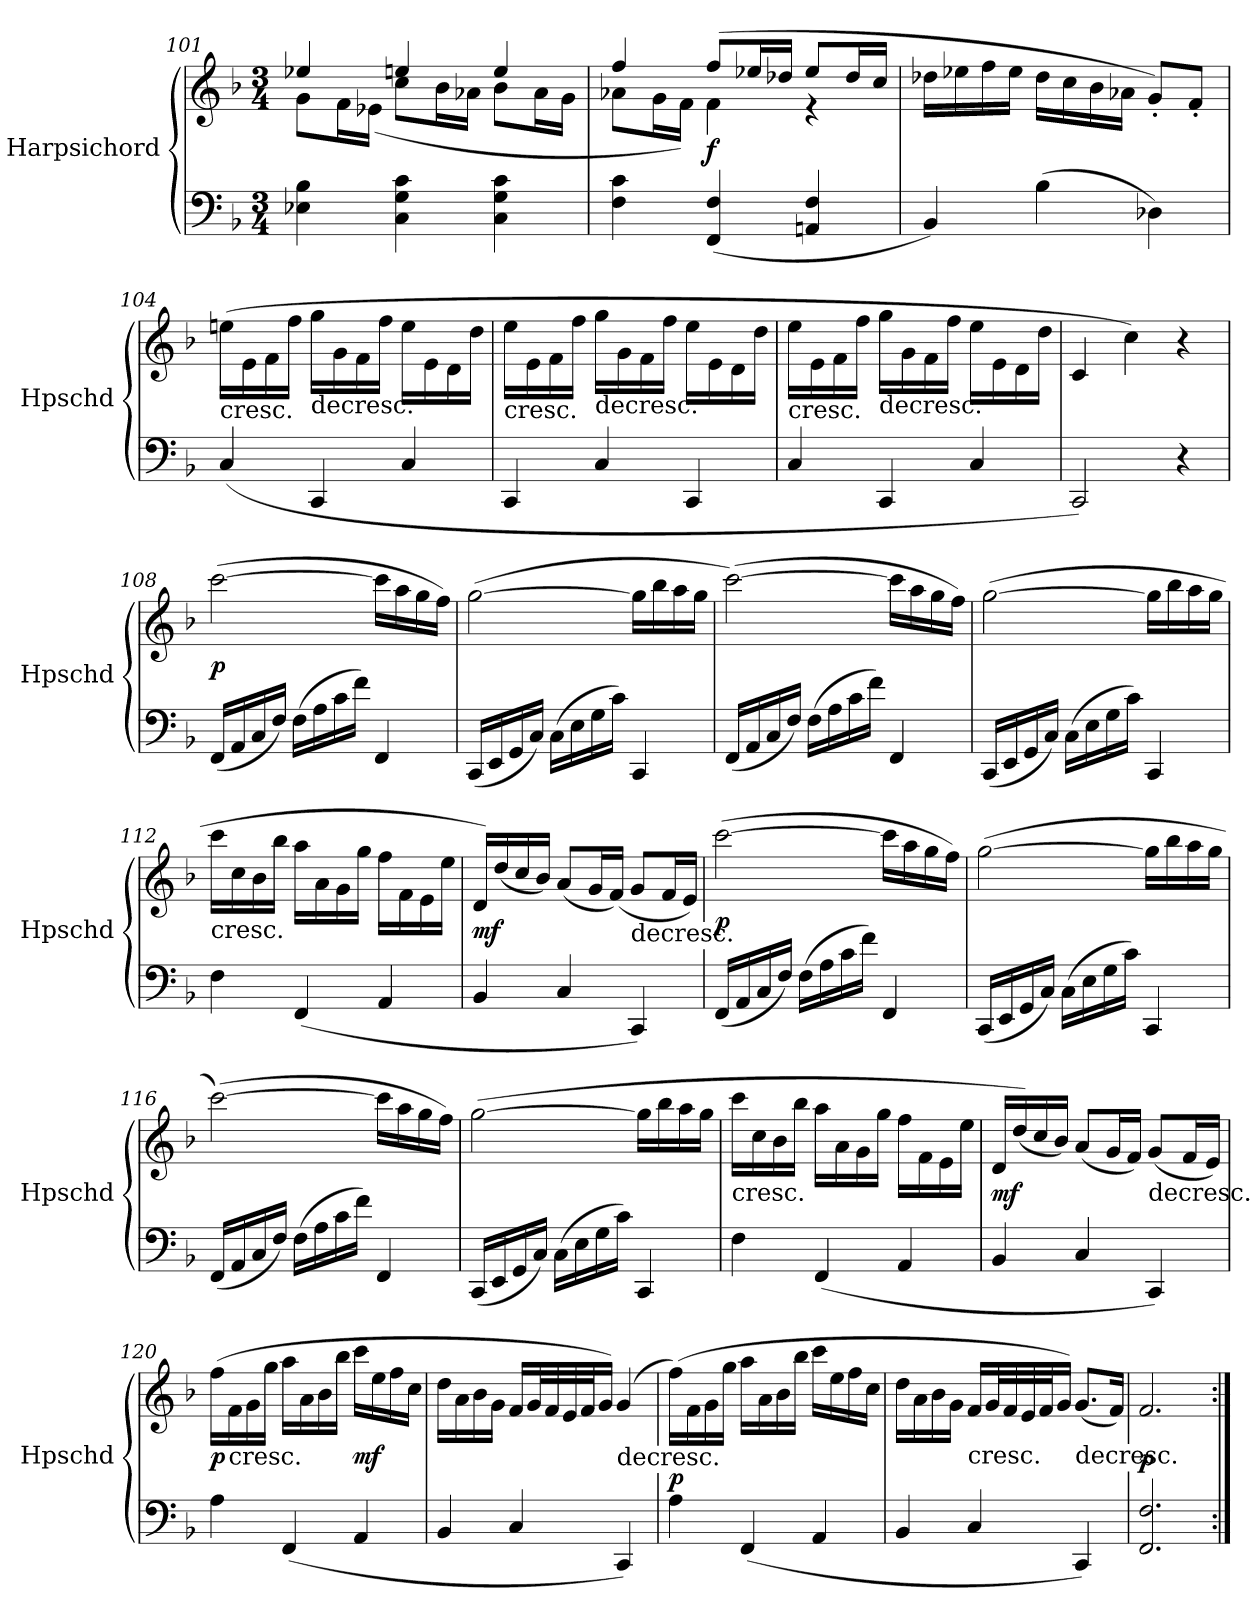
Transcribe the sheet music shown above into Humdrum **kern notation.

**kern	**kern	**dynam
*part1	*part1	*part1
*staff2	*staff1	*staff1/2
*I"Harpsichord	*	*
*I'Hpschd	*	*
*clefF4	*clefG2	*
*k[b-]	*k[b-]	*
*M3/4	*M3/4	*
=101	=101	=101
*	*^	*
4E-X\ 4B-\	4ee-X/	8g\L	.
.	.	16f\L	.
.	.	(16e-X\JJ	.
4C\ 4G\ 4c\	4een/	8cc\L	.
.	.	16b-\L	.
.	.	16a-X\JJ	.
4C\ 4G\ 4c\	4ee/	8b-\L	.
.	.	16a-\L	.
.	.	16g\JJ	.
=102	=102	=102	=102
4F\ 4c\	4ff/	8a-X\L	.
.	.	16g\L	.
.	.	16f\JJ)	.
(4FF/ 4F/	(8ff/L	4f\	f
.	16ee-X/L	.	.
.	16dd-X/JJ	.	.
4AAn/ 4F/	8ee-/L	4r	.
.	16dd-/L	.	.
.	16cc/JJ	.	.
*	*v	*v	*
=103	=103	=103
4BB-/)	16dd-X\LL	.
.	16ee-X\	.
.	16ff\	.
.	16ee-\JJ	.
(4B-\	16dd-\LL	.
.	16cc\	.
.	16b-\	.
.	16a-X\JJ	.
4D-X\)	8g'/L)	.
.	8f'/J	.
=104	=104	=104
!	!LO:TX:c:t=cresc.	!
(4C/	(16een\LL	.
.	16e\	.
.	16f\	.
.	16ff\JJ	.
!	!LO:TX:c:t=decresc.	!
4CC/	16gg\LL	.
.	16g\	.
.	16f\	.
.	16ff\JJ	.
4C/	16ee\LL	.
.	16e\	.
.	16d\	.
.	16dd\JJ	.
=105	=105	=105
!	!LO:TX:c:t=cresc.	!
4CC/	16ee\LL	.
.	16e\	.
.	16f\	.
.	16ff\JJ	.
!	!LO:TX:c:t=decresc.	!
4C/	16gg\LL	.
.	16g\	.
.	16f\	.
.	16ff\JJ	.
4CC/	16ee\LL	.
.	16e\	.
.	16d\	.
.	16dd\JJ	.
=106	=106	=106
!	!LO:TX:c:t=cresc.	!
4C/	16ee\LL	.
.	16e\	.
.	16f\	.
.	16ff\JJ	.
!	!LO:TX:c:t=decresc.	!
4CC/	16gg\LL	.
.	16g\	.
.	16f\	.
.	16ff\JJ	.
4C/	16ee\LL	.
.	16e\	.
.	16d\	.
.	16dd\JJ	.
=107	=107	=107
2CC/)	4c/	.
.	4cc\)	.
4r	4r	.
=108	=108	=108
(16FF/LL	([2ccc\	p
16AA/	.	.
16C/	.	.
16F/JJ)	.	.
(16F\LL	.	.
16A\	.	.
16c\	.	.
16f\JJ)	.	.
4FF/	16ccc\LL]	.
.	16aa\	.
.	16gg\	.
.	16ff\JJ)	.
=109	=109	=109
(16CC/LL	([2gg\	.
16EE/	.	.
16GG/	.	.
16C/JJ)	.	.
(16C\LL	.	.
16E\	.	.
16G\	.	.
16c\JJ)	.	.
4CC/	16gg\LL]	.
.	16bb-\	.
.	16aa\	.
.	16gg\JJ	.
=110	=110	=110
(16FF/LL	([2ccc\)	.
16AA/	.	.
16C/	.	.
16F/JJ)	.	.
(16F\LL	.	.
16A\	.	.
16c\	.	.
16f\JJ)	.	.
4FF/	16ccc\LL]	.
.	16aa\	.
.	16gg\	.
.	16ff\JJ)	.
=111	=111	=111
(16CC/LL	([2gg\	.
16EE/	.	.
16GG/	.	.
16C/JJ)	.	.
(16C\LL	.	.
16E\	.	.
16G\	.	.
16c\JJ)	.	.
4CC/	16gg\LL]	.
.	16bb-\	.
.	16aa\	.
.	16gg\JJ	.
=112	=112	=112
!	!LO:TX:c:t=cresc.	!
4F\	16ccc\LL	.
.	16cc\	.
.	16b-\	.
.	16bb-\JJ	.
(4FF/	16aa\LL	.
.	16a\	.
.	16g\	.
.	16gg\JJ	.
4AA/	16ff\LL	.
.	16f\	.
.	16e\	.
.	16ee\JJ	.
=113	=113	=113
4BB-/	16d/LL)	mf
.	(16dd/	.
.	16cc/	.
.	16b-/JJ)	.
4C/	(8a/L	.
.	16g/L	.
.	(16f/JJ)	.
!	!LO:TX:c:t=decresc.	!
4CC/)	8g/L	.
.	16f/L	.
.	16e/JJ)	.
=114	=114	=114
(16FF/LL	([2ccc\	p
16AA/	.	.
16C/	.	.
16F/JJ)	.	.
(16F\LL	.	.
16A\	.	.
16c\	.	.
16f\JJ)	.	.
4FF/	16ccc\LL]	.
.	16aa\	.
.	16gg\	.
.	16ff\JJ)	.
=115	=115	=115
(16CC/LL	([2gg\	.
16EE/	.	.
16GG/	.	.
16C/JJ)	.	.
(16C\LL	.	.
16E\	.	.
16G\	.	.
16c\JJ)	.	.
4CC/	16gg\LL]	.
.	16bb-\	.
.	16aa\	.
.	16gg\JJ	.
=116	=116	=116
(16FF/LL	([2ccc\)	.
16AA/	.	.
16C/	.	.
16F/JJ)	.	.
(16F\LL	.	.
16A\	.	.
16c\	.	.
16f\JJ)	.	.
4FF/	16ccc\LL]	.
.	16aa\	.
.	16gg\	.
.	16ff\JJ)	.
=117	=117	=117
(16CC/LL	([2gg\	.
16EE/	.	.
16GG/	.	.
16C/JJ)	.	.
(16C\LL	.	.
16E\	.	.
16G\	.	.
16c\JJ)	.	.
4CC/	16gg\LL]	.
.	16bb-\	.
.	16aa\	.
.	16gg\JJ	.
=118	=118	=118
!	!LO:TX:c:t=cresc.	!
4F\	16ccc\LL	.
.	16cc\	.
.	16b-\	.
.	16bb-\JJ	.
(4FF/	16aa\LL	.
.	16a\	.
.	16g\	.
.	16gg\JJ	.
4AA/	16ff\LL	.
.	16f\	.
.	16e\	.
.	16ee\JJ	.
=119	=119	=119
4BB-/	16d/LL	mf
.	(16dd/)	.
.	16cc/	.
.	16b-/JJ)	.
4C/	(8a/L	.
.	16g/L	.
.	16f/JJ)	.
!	!LO:TX:c:t=decresc.	!
4CC/)	(8g/L	.
.	16f/L	.
.	16e/JJ)	.
=120	=120	=120
4A\	(16ff\LL	p
!	!LO:TX:c:t=cresc.	!
.	16f\	.
.	16g\	.
.	16gg\JJ	.
(4FF/	16aa\LL	.
.	16a\	.
.	16b-\	.
.	16bb-\JJ	.
4AA/	16ccc\LL	mf
.	16ee\	.
.	16ff\	.
.	16cc\JJ	.
=121	=121	=121
4BB-/	16dd\LL	.
.	16a\	.
.	16b-\	.
.	16g\JJ	.
4C/	16f/LL	.
.	32g/L	.
.	32f/	.
.	32e/	.
.	32f/J	.
.	16g/JJ)	.
!	!LO:TX:c:t=decresc.	!
4CC/)	(4g/	.
=122	=122	=122
4A\	(16ff\LL)	p
.	16f\	.
.	16g\	.
.	16gg\JJ	.
(4FF/	16aa\LL	.
.	16a\	.
.	16b-\	.
.	16bb-\JJ	.
4AA/	16ccc\LL	.
.	16ee\	.
.	16ff\	.
.	16cc\JJ	.
=123	=123	=123
4BB-/	16dd\LL	.
.	16a\	.
.	16b-\	.
.	16g\JJ	.
!	!LO:TX:c:t=cresc.	!
4C/	16f/LL	.
.	32g/L	.
.	32f/	.
.	32e/	.
.	32f/J	.
.	16g/JJ)	.
!	!LO:TX:c:t=decresc.	!
4CC/)	(8.g/L	.
.	16f/Jk)	.
=124	=124	=124
2.FF/ 2.F/	2.f/	p
=:|!	=:|!	=:|!
*-	*-	*-
